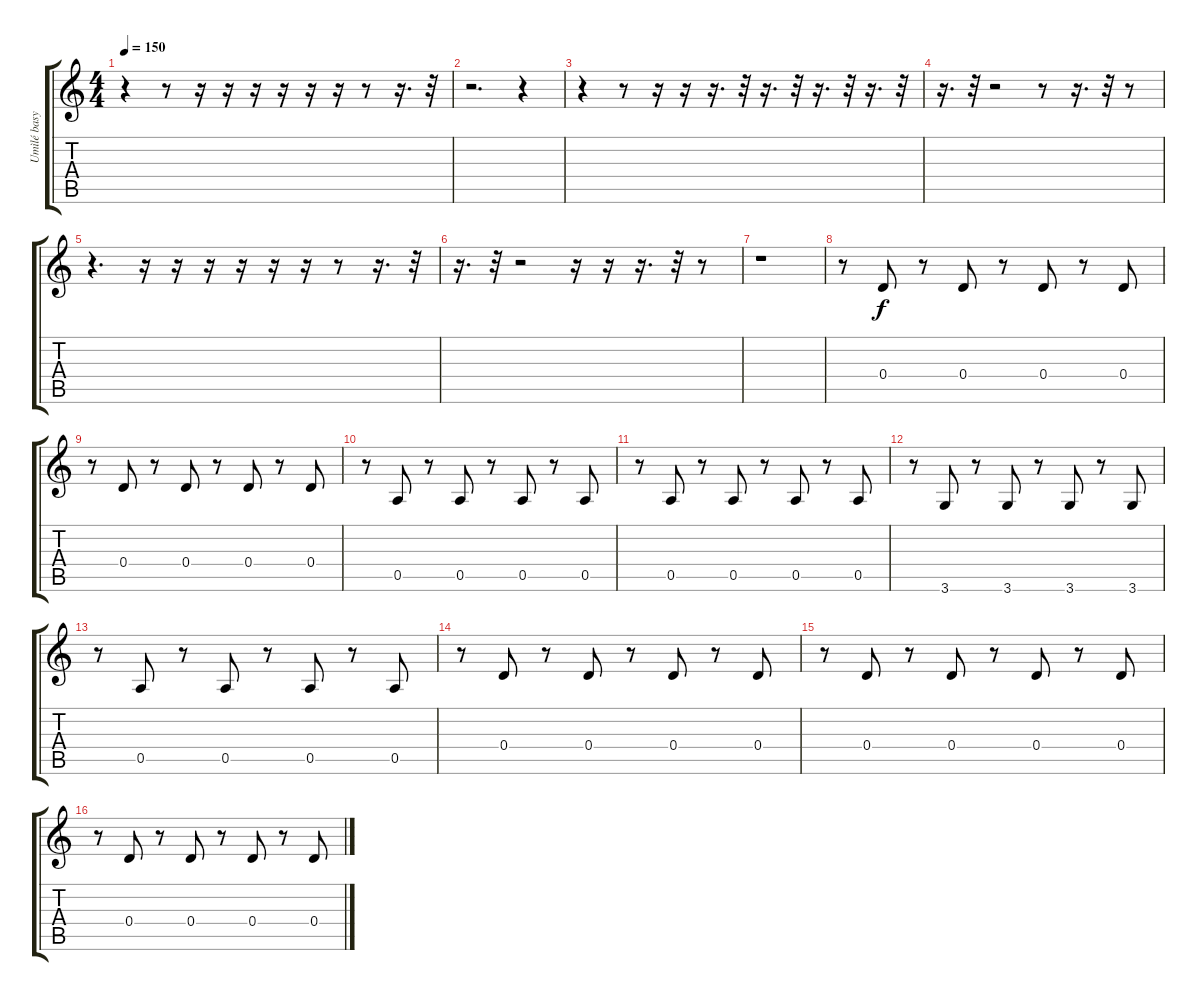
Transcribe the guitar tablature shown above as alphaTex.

\track ("Umìlé basy" "Umìlé basy") {instrument synthbass1}
\staff {score tabs}
\tuning (E4 B3 G3 D3 A2 E2) {hide}
\ts (4 4)
\tempo 150
\clef g2
\ks c
r.4{dy f} r.8 r.16 r.16 r.16 r.16 r.16 r.16 r.8 r.16{d} r.32 |
r.2{d} r.4 |
r.4 r.8 r.16 r.16 r.16{d} r.32 r.16{d} r.32 r.16{d} r.32 r.16{d} r.32 |
r.16{d} r.32 r.2 r.8 r.16{d} r.32 r.8 |
r.4{d} r.16 r.16 r.16 r.16 r.16 r.16 r.8 r.16{d} r.32 |
r.16{d} r.32 r.2 r.16 r.16 r.16{d} r.32 r.8 |
r.1 |
r.8 0.4.8 r.8 0.4.8 r.8 0.4.8 r.8 0.4.8 |
r.8 0.4.8 r.8 0.4.8 r.8 0.4.8 r.8 0.4.8 |
r.8 0.5.8 r.8 0.5.8 r.8 0.5.8 r.8 0.5.8 |
r.8 0.5.8 r.8 0.5.8 r.8 0.5.8 r.8 0.5.8 |
r.8 3.6.8 r.8 3.6.8 r.8 3.6.8 r.8 3.6.8 |
r.8 0.5.8 r.8 0.5.8 r.8 0.5.8 r.8 0.5.8 |
r.8 0.4.8 r.8 0.4.8 r.8 0.4.8 r.8 0.4.8 |
r.8 0.4.8 r.8 0.4.8 r.8 0.4.8 r.8 0.4.8 |
r.8 0.4.8 r.8 0.4.8 r.8 0.4.8 r.8 0.4.8
